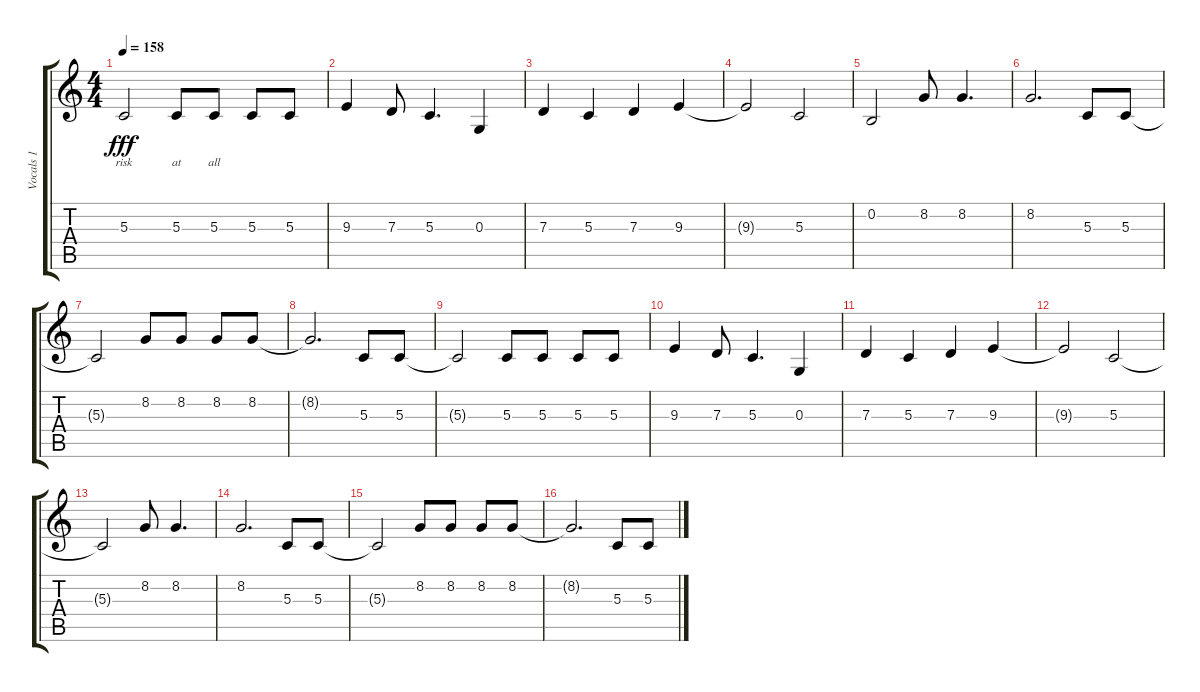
\track ("Vocals 1" "Vocals 1") {instrument tenorsax}
\staff {score tabs}
\tuning (E4 B3 G3 D3 A2 E2) {hide}
\ts (4 4)
\tempo 158
\clef g2
\ks c
5.3{t}.2{lyrics (0 "risk") lyrics (1 "") lyrics (2 "") lyrics (3 "") lyrics (4 "") dy fff} 5.3.8{lyrics (0 "at") lyrics (1 "") lyrics (2 "") lyrics (3 "") lyrics (4 "")} 5.3.8{lyrics (0 "all") lyrics (1 "") lyrics (2 "") lyrics (3 "") lyrics (4 "")} 5.3.8 5.3.8 |
9.3.4 7.3.8 5.3.4{d} 0.3.4 |
7.3.4 5.3.4 7.3.4 9.3.4 |
9.3{t}.2 5.3.2 |
0.2.2 8.2.8 8.2.4{d} |
8.2.2{d} 5.3.8 5.3.8 |
5.3{t}.2 8.2.8 8.2.8 8.2.8 8.2.8 |
8.2{t}.2{d} 5.3.8 5.3.8 |
5.3{t}.2 5.3.8 5.3.8 5.3.8 5.3.8 |
9.3.4 7.3.8 5.3.4{d} 0.3.4 |
7.3.4 5.3.4 7.3.4 9.3.4 |
9.3{t}.2 5.3.2 |
5.3{t}.2 8.2.8 8.2.4{d} |
8.2.2{d} 5.3.8 5.3.8 |
5.3{t}.2 8.2.8 8.2.8 8.2.8 8.2.8 |
8.2{t}.2{d} 5.3.8 5.3.8
